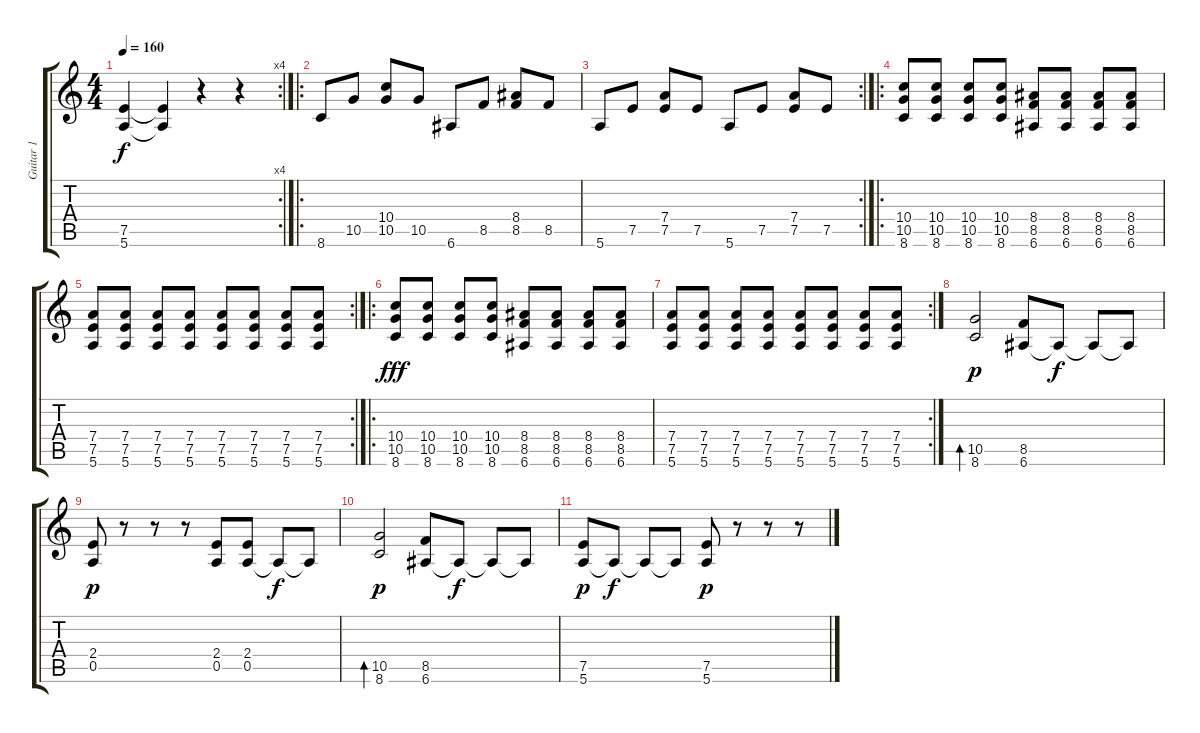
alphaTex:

\track ("Guitar 1" "Guitar 1") {instrument distortionguitar}
\staff {score tabs}
\tuning (E4 B3 G3 D3 A2 E2) {hide}
\rc 4
\ts (4 4)
\tempo 160
\clef g2
\ks c
(7.5{t} 5.6{t}).4{dy f} (7.5{t} 5.6{t}).4 r.4 r.4 |
\ro
8.6.8 10.5.8 (10.4 10.5).8 10.5.8 6.6.8 8.5.8 (8.4 8.5).8 8.5.8 |
\rc 2
5.6.8 7.5.8 (7.4 7.5).8 7.5.8 5.6.8 7.5.8 (7.4 7.5).8 7.5.8 |
\ro
(10.4 10.5 8.6).8 (10.4 10.5 8.6).8 (10.4 10.5 8.6).8 (10.4 10.5 8.6).8 (8.4 8.5 6.6).8 (8.4 8.5 6.6).8 (8.4 8.5 6.6).8 (8.4 8.5 6.6).8 |
\rc 2
(7.4 7.5 5.6).8 (7.4 7.5 5.6).8 (7.4 7.5 5.6).8 (7.4 7.5 5.6).8 (7.4 7.5 5.6).8 (7.4 7.5 5.6).8 (7.4 7.5 5.6).8 (7.4 7.5 5.6).8 |
\ro
(10.4 10.5 8.6).8{dy fff} (10.4 10.5 8.6).8 (10.4 10.5 8.6).8 (10.4 10.5 8.6).8 (8.4 8.5 6.6).8 (8.4 8.5 6.6).8 (8.4 8.5 6.6).8 (8.4 8.5 6.6).8 |
\rc 2
(7.4 7.5 5.6).8 (7.4 7.5 5.6).8 (7.4 7.5 5.6).8 (7.4 7.5 5.6).8 (7.4 7.5 5.6).8 (7.4 7.5 5.6).8 (7.4 7.5 5.6).8 (7.4 7.5 5.6).8 |
(10.5 8.6).2{bd 480 dy p} (8.5 6.6).8 6.6{t}.8{dy f} 6.6{t}.8 6.6{t}.8 |
(2.4 0.5).8{dy p} r.8 r.8 r.8 (2.4 0.5).8 (2.4 0.5).8 0.5{t}.8{dy f} 0.5{t}.8 |
(10.5 8.6).2{bd 480 dy p} (8.5 6.6).8 6.6{t}.8{dy f} 6.6{t}.8 6.6{t}.8 |
(7.5 5.6).8{dy p} 5.6{t}.8{dy f} 5.6{t}.8 5.6{t}.8 (7.5 5.6).8{dy p} r.8 r.8 r.8
